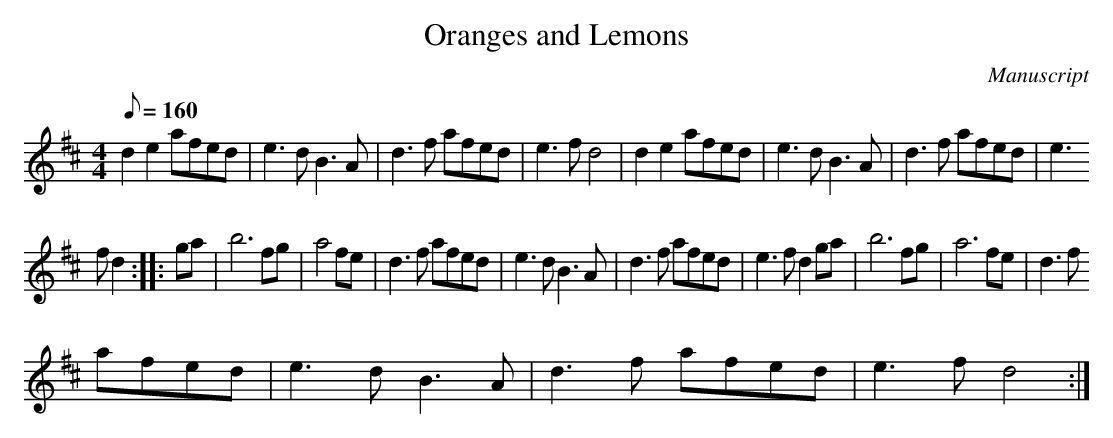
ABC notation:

X:1
T: Oranges and Lemons
M:4/4
L:1/8
Q:160
O:Manuscript
K:D
d2 e2 afed|e3 d B3 A|d3 f afed|e3 f d4|d2 e2 afed|e3 d B3 A|d3 f afed|e3
 f d2::\
ga|b6 fg|a4 fe|d3 f afed|e3 d B3 A|d3 f afed|e3 f d2 ga|b6 fg|a6 fe|d3 f
 afed|\
e3 d B3 A| d3 f afed|e3 f d4:|
